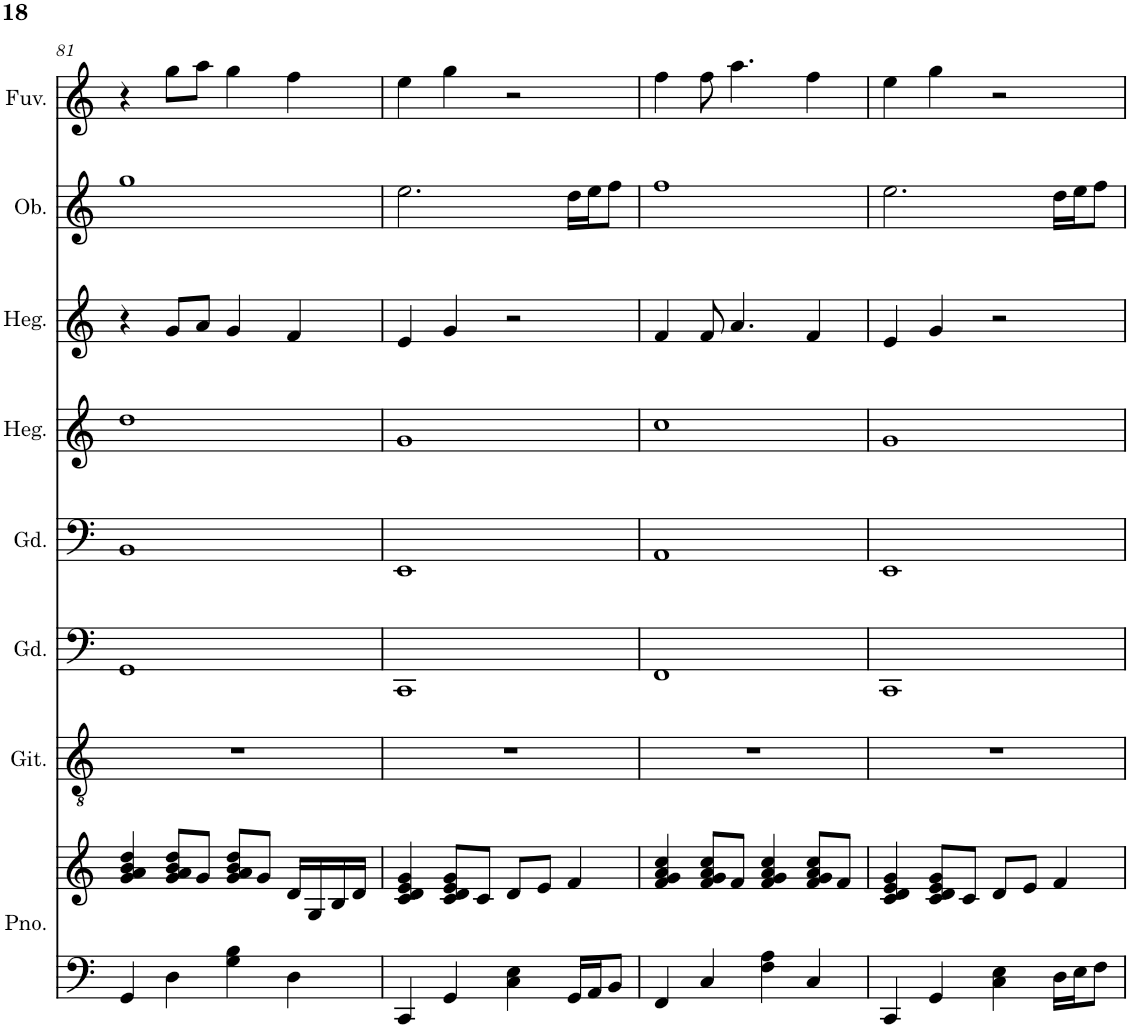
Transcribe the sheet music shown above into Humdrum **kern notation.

**kern	**kern	**kern	**kern	**kern	**kern	**kern	**kern	**kern
*part8	*part8	*part7	*part6	*part5	*part4	*part3	*part2	*part1
*staff9	*staff8	*staff7	*staff6	*staff5	*staff4	*staff3	*staff2	*staff1
*I"Piano	*	*I"Klasszikus gitár	*I"Gordonka	*I"Gordonka	*I"Hegedű	*I"Hegedű	*I"Oboa	*I"Fuvola
*I'Pno.	*	*I'Git.	*I'Gd.	*I'Gd.	*I'Heg.	*I'Heg.	*I'Ob.	*I'Fuv.
!!LO:PB:g=z
*clefF4	*clefG2	*clefGv2	*clefF4	*clefF4	*clefG2	*clefG2	*clefG2	*clefG2
*k[]	*k[]	*k[]	*k[]	*k[]	*k[]	*k[]	*k[]	*k[]
*M4/4	*M4/4	*M4/4	*M4/4	*M4/4	*M4/4	*M4/4	*M4/4	*M4/4
=81	=81	=81	=81	=81	=81	=81	=81	=81
4GG/	4g/ 4a/ 4b/ 4dd/	1r	1GG	1BB	1dd	4r	1gg	4r
4D\	8g/ 8a/ 8b/ 8dd/L	.	.	.	.	8g/L	.	8gg\L
.	8g/J	.	.	.	.	8a/J	.	8aa\J
4G\ 4B\	8g/ 8a/ 8b/ 8dd/L	.	.	.	.	4g/	.	4gg\
.	8g/J	.	.	.	.	.	.	.
4D\	16d/LL	.	.	.	.	4f/	.	4ff\
.	16G/	.	.	.	.	.	.	.
.	16B/	.	.	.	.	.	.	.
.	16d/JJ	.	.	.	.	.	.	.
=82	=82	=82	=82	=82	=82	=82	=82	=82
4CC/	4c/ 4d/ 4e/ 4g/	1r	1CC	1EE	1g	4e/	2.ee\	4ee\
4GG/	8c/ 8d/ 8e/ 8g/L	.	.	.	.	4g/	.	4gg\
.	8c/J	.	.	.	.	.	.	.
4C\ 4E\	8d/L	.	.	.	.	2r	.	2r
.	8e/J	.	.	.	.	.	.	.
16GG/LL	4f/	.	.	.	.	.	16dd\LL	.
16AA/J	.	.	.	.	.	.	16ee\J	.
8BB/J	.	.	.	.	.	.	8ff\J	.
=83	=83	=83	=83	=83	=83	=83	=83	=83
4FF/	4f/ 4g/ 4a/ 4cc/	1r	1FF	1AA	1cc	4f/	1ff	4ff\
4C/	8f/ 8g/ 8a/ 8cc/L	.	.	.	.	8f/	.	8ff\
.	8f/J	.	.	.	.	4.a/	.	4.aa\
4F\ 4A\	4f/ 4g/ 4a/ 4cc/	.	.	.	.	.	.	.
4C/	8f/ 8g/ 8a/ 8cc/L	.	.	.	.	4f/	.	4ff\
.	8f/J	.	.	.	.	.	.	.
=84	=84	=84	=84	=84	=84	=84	=84	=84
4CC/	4c/ 4d/ 4e/ 4g/	1r	1CC	1EE	1g	4e/	2.ee\	4ee\
4GG/	8c/ 8d/ 8e/ 8g/L	.	.	.	.	4g/	.	4gg\
.	8c/J	.	.	.	.	.	.	.
4C\ 4E\	8d/L	.	.	.	.	2r	.	2r
.	8e/J	.	.	.	.	.	.	.
16D\LL	4f/	.	.	.	.	.	16dd\LL	.
16E\J	.	.	.	.	.	.	16ee\J	.
8F\J	.	.	.	.	.	.	8ff\J	.
=	=	=	=	=	=	=	=	=
*-	*-	*-	*-	*-	*-	*-	*-	*-
